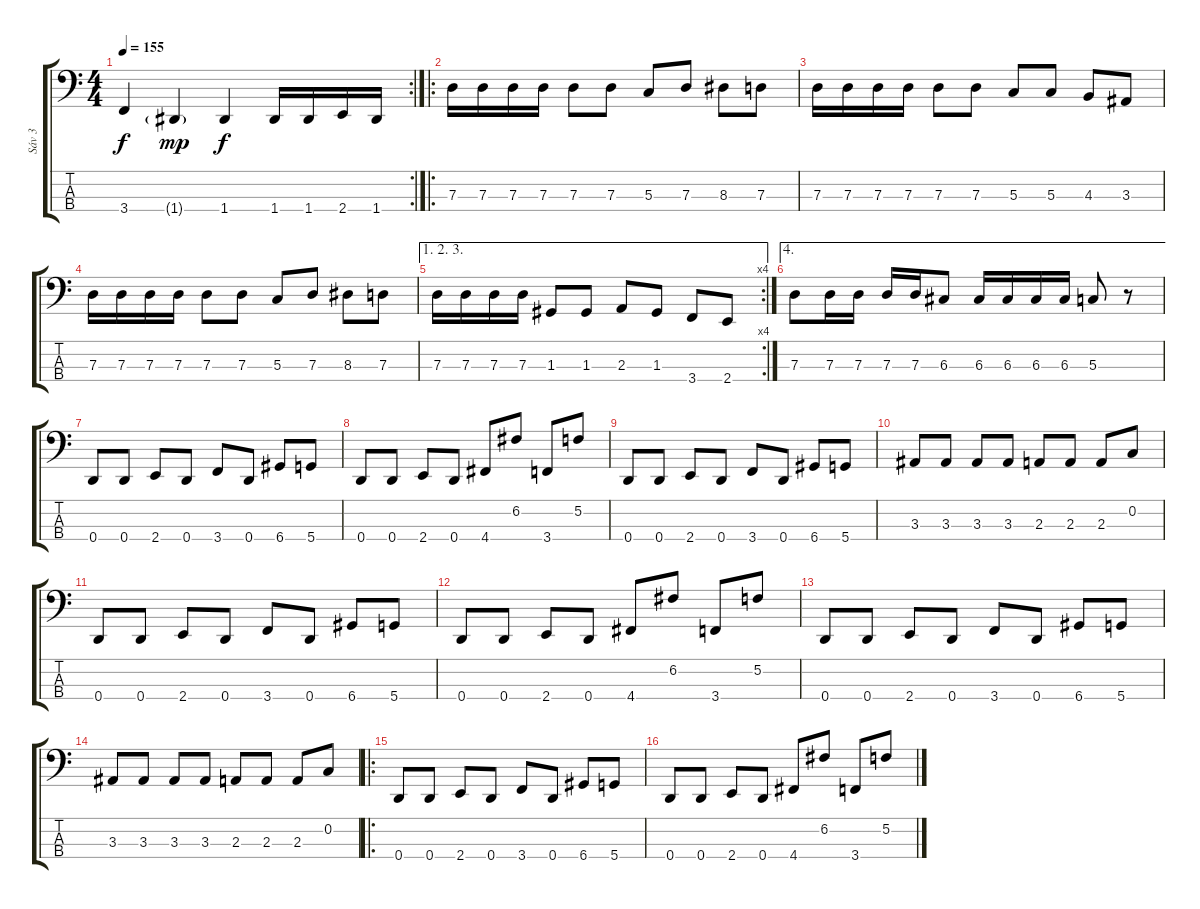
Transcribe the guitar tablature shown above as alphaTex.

\track ("Sáv 3" "Sáv 3") {instrument electricbassfinger}
\staff {score tabs}
\tuning (F2 C2 G1 D1) {hide}
\rc 2
\ts (4 4)
\tempo 155
\clef f4
\ks c
3.4.4{dy f} 1.4{g}.4{dy mp} 1.4.4{dy f} 1.4.16 1.4.16 2.4.16 1.4.16 |
\ro
7.3.16 7.3.16 7.3.16 7.3.16 7.3.8 7.3.8 5.3.8 7.3.8 8.3.8 7.3.8 |
7.3.16 7.3.16 7.3.16 7.3.16 7.3.8 7.3.8 5.3.8 5.3.8 4.3.8 3.3.8 |
7.3.16 7.3.16 7.3.16 7.3.16 7.3.8 7.3.8 5.3.8 7.3.8 8.3.8 7.3.8 |
\ae (1 2 3)
\rc 4
7.3.16 7.3.16 7.3.16 7.3.16 1.3.8 1.3.8 2.3.8 1.3.8 3.4.8 2.4.8 |
\ae 4
7.3.8 7.3.16 7.3.16 7.3.16 7.3.16 6.3.8 6.3.16 6.3.16 6.3.16 6.3.16 5.3.8 r.8 |
0.4.8{volume 13} 0.4.8 2.4.8 0.4.8 3.4.8 0.4.8 6.4.8 5.4.8 |
0.4.8 0.4.8 2.4.8 0.4.8 4.4.8 6.2.8 3.4.8 5.2.8 |
0.4.8 0.4.8 2.4.8 0.4.8 3.4.8 0.4.8 6.4.8 5.4.8 |
3.3.8 3.3.8 3.3.8 3.3.8 2.3.8 2.3.8 2.3.8 0.2.8 |
0.4.8 0.4.8 2.4.8 0.4.8 3.4.8 0.4.8 6.4.8 5.4.8 |
0.4.8 0.4.8 2.4.8 0.4.8 4.4.8 6.2.8 3.4.8 5.2.8 |
0.4.8 0.4.8 2.4.8 0.4.8 3.4.8 0.4.8 6.4.8 5.4.8 |
3.3.8 3.3.8 3.3.8 3.3.8 2.3.8 2.3.8 2.3.8 0.2.8 |
\ro
0.4.8{volume 6} 0.4.8 2.4.8 0.4.8 3.4.8 0.4.8 6.4.8 5.4.8 |
0.4.8 0.4.8 2.4.8 0.4.8 4.4.8 6.2.8 3.4.8 5.2.8
